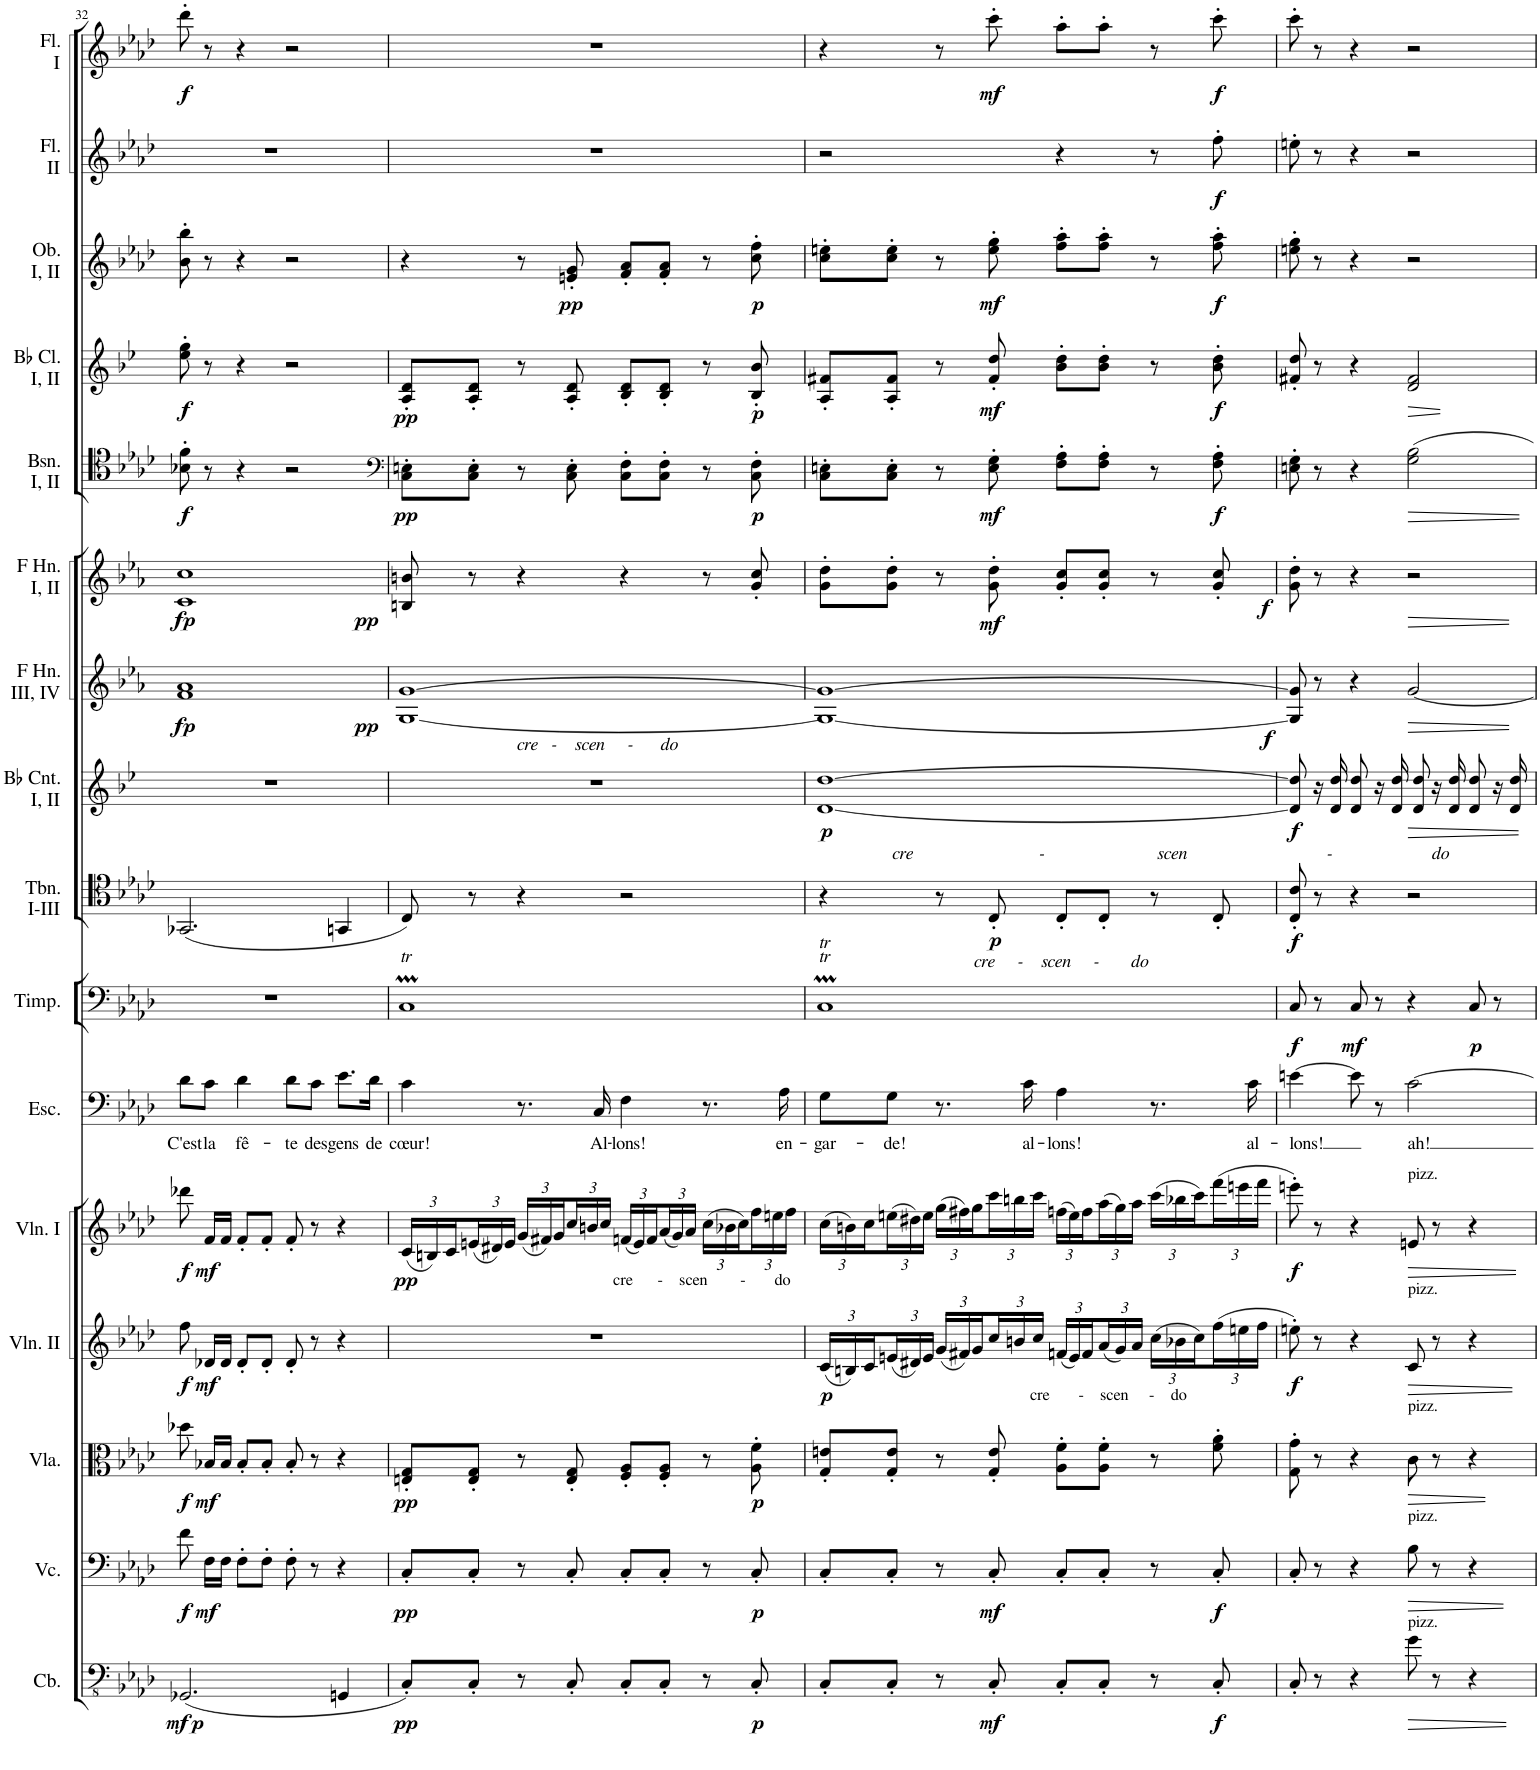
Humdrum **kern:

**kern	**dynam	**kern	**dynam	**kern	**dynam	**kern	**dynam	**kern	**dynam	**kern	**text	**kern	**dynam	**kern	**text	**dynam	**kern	**dynam	**kern	**dynam	**kern	**dynam	**kern	**dynam	**kern	**dynam	**kern	**dynam	**kern	**dynam	**kern	**dynam
*part16	*part16	*part15	*part15	*part14	*part14	*part13	*part13	*part12	*part12	*part11	*part11	*part10	*part10	*part9	*part9	*part9	*part8	*part8	*part7	*part7	*part6	*part6	*part5	*part5	*part4	*part4	*part3	*part3	*part2	*part2	*part1	*part1
*staff16	*staff16	*staff15	*staff15	*staff14	*staff14	*staff13	*staff13	*staff12	*staff12	*staff11	*staff11	*staff10	*staff10	*staff9	*staff9	*staff9	*staff8	*staff8	*staff7	*staff7	*staff6	*staff6	*staff5	*staff5	*staff4	*staff4	*staff3	*staff3	*staff2	*staff2	*staff1	*staff1
*I"Contrabass	*	*I"Violoncello	*	*I"Viola	*	*I"Violin II	*	*I"Violin I	*	*I"Escamillo	*	*I"Timpani	*	*I"Trombone I, II, III	*	*	*I"Bb Cornet I, II	*	*I"Horn in F III, IV	*	*I"Horn in F I, II	*	*I"Bassoon I, II	*	*I"Bb Clarinet I, II	*	*I"Oboe I, II	*	*I"Flute II	*	*I"Flute I	*
*I'Cb.	*	*I'Vc.	*	*I'Vla.	*	*I'Vln. II	*	*I'Vln. I	*	*I'Esc.	*	*I'Timp.	*	*I'Tbn. I-III	*	*	*I'Bb Cnt. I, II	*	*	*	*	*	*I'Bsn. I, II	*	*I'Bb Cl. I, II	*	*I'Ob. I, II	*	*I'Fl. II	*	*I'Fl. I	*
!!LO:PB:g=z
*clefFv4	*	*clefF4	*	*clefC3	*	*clefG2	*	*clefG2	*	*clefF4	*	*clefF4	*	*clefC4	*	*	*clefG2	*	*clefG2	*	*clefG2	*	*clefC4	*	*clefG2	*	*clefG2	*	*clefG2	*	*clefG2	*
*	*	*	*	*	*	*	*	*	*	*	*	*	*	*	*	*	*Trd1c2	*	*Trd4c7	*	*Trd4c7	*	*	*	*Trd1c2	*	*	*	*	*	*	*
*k[b-e-a-d-]	*	*k[b-e-a-d-]	*	*k[b-e-a-d-]	*	*k[b-e-a-d-]	*	*k[b-e-a-d-]	*	*k[b-e-a-d-]	*	*k[b-e-a-d-]	*	*k[b-e-a-d-]	*	*	*k[b-e-]	*	*k[b-e-a-]	*	*k[b-e-a-]	*	*k[b-e-a-d-]	*	*k[b-e-]	*	*k[b-e-a-d-]	*	*k[b-e-a-d-]	*	*k[b-e-a-d-]	*
*M4/4	*	*M4/4	*	*M4/4	*	*M4/4	*	*M4/4	*	*M4/4	*	*M4/4	*	*M4/4	*	*	*M4/4	*	*M4/4	*	*M4/4	*	*M4/4	*	*M4/4	*	*M4/4	*	*M4/4	*	*M4/4	*
*met(c)	*	*met(c)	*	*met(c)	*	*met(c)	*	*met(c)	*	*met(c)	*	*met(c)	*	*met(c)	*	*	*met(c)	*	*met(c)	*	*met(c)	*	*met(c)	*	*met(c)	*	*met(c)	*	*met(c)	*	*met(c)	*
=32	=32	=32	=32	=32	=32	=32	=32	=32	=32	=32	=32	=32	=32	=32	=32	=32	=32	=32	=32	=32	=32	=32	=32	=32	=32	=32	=32	=32	=32	=32	=32	=32
!	!LO:DY:b	!	!	!	!	!	!	!	!	!	!LO:LY:b	!	!	!	!	!	!	!	!	!	!	!	!	!	!	!	!	!	!	!	!	!
!	!LO:DY:n=1:b	!	!LO:DY:b	!	!LO:DY:b	!	!LO:DY:b	!	!LO:DY:b	!	!	!	!	!	!	!	!	!	!	!LO:DY:b	!	!LO:DY:b	!	!LO:DY:b	!	!LO:DY:b	!	!	!	!	!	!LO:DY:b
(2.GGG-X/	mf p	8f\	f	8dd-X\	f	8ff\	f	8ddd-X\	f	8d-\L	C'est	1r	.	(2.GG-X/	.	.	1r	.	1f 1a-	fp	1c 1cc	fp	8B-X\' 8f\'	f	8ee-\' 8gg\'	f	8b-\' 8bb-\'	.	1r	.	8ddd-'\	f
!	!	!	!LO:DY:b	!	!LO:DY:b	!	!LO:DY:b	!	!LO:DY:b	!	!LO:LY:b	!	!	!	!	!	!	!	!	!	!	!	!	!	!	!	!	!	!	!	!	!
.	.	16F\LL	mf	16B-X/LL	mf	16d-X/LL	mf	16f/LL	mf	8c\J	la	.	.	.	.	.	.	.	.	.	.	.	8r	.	8r	.	8r	.	.	.	8r	.
.	.	16F\JJ	.	16B-/JJ	.	16d-/JJ	.	16f/JJ	.	.	.	.	.	.	.	.	.	.	.	.	.	.	.	.	.	.	.	.	.	.	.	.
!	!	!	!	!	!	!	!	!	!	!	!LO:LY:b	!	!	!	!	!	!	!	!	!	!	!	!	!	!	!	!	!	!	!	!	!
.	.	8F'\L	.	8B-'/L	.	8d-'/L	.	8f'/L	.	4d-\	fê-	.	.	.	.	.	.	.	.	.	.	.	4r	.	4r	.	4r	.	.	.	4r	.
.	.	8F'\J	.	8B-'/J	.	8d-'/J	.	8f'/J	.	.	.	.	.	.	.	.	.	.	.	.	.	.	.	.	.	.	.	.	.	.	.	.
!	!	!	!	!	!	!	!	!	!	!	!LO:LY:b	!	!	!	!	!	!	!	!	!	!	!	!	!	!	!	!	!	!	!	!	!
.	.	8F'\	.	8B-'/	.	8d-'/	.	8f'/	.	8d-\L	-te	.	.	.	.	.	.	.	.	.	.	.	2r	.	2r	.	2r	.	.	.	2r	.
!	!	!	!	!	!	!	!	!	!	!	!LO:LY:b	!	!	!	!	!	!	!	!	!	!	!	!	!	!	!	!	!	!	!	!	!
.	.	8r	.	8r	.	8r	.	8r	.	8c\J	des	.	.	.	.	.	.	.	.	.	.	.	.	.	.	.	.	.	.	.	.	.
!	!	!	!	!	!	!	!	!	!	!	!LO:LY:b	!	!	!	!	!	!	!	!	!	!	!	!	!	!	!	!	!	!	!	!	!
4GGGn/	.	4r	.	4r	.	4r	.	4r	.	8.e-\L	gens	.	.	4GGn/	.	.	.	.	.	.	.	.	.	.	.	.	.	.	.	.	.	.
!	!	!	!	!	!	!	!	!	!	!	!LO:LY:b	!	!	!	!	!	!	!	!	!	!	!	!	!	!	!	!	!	!	!	!	!
.	.	.	.	.	.	.	.	.	.	16d-\Jk	de	.	.	.	.	.	.	.	.	.	.	.	.	.	.	.	.	.	.	.	.	.
=33	=33	=33	=33	=33	=33	=33	=33	=33	=33	=33	=33	=33	=33	=33	=33	=33	=33	=33	=33	=33	=33	=33	=33	=33	=33	=33	=33	=33	=33	=33	=33	=33
*	*	*	*	*	*	*	*	*	*	*	*	*	*	*	*	*	*	*	*	*	*	*	*clefF4	*	*	*	*	*	*	*	*	*
*	*	*	*	*	*	*	*	*Xbrackettup	*	*	*	*	*	*	*	*	*	*	*	*	*	*	*	*	*	*	*	*	*	*	*	*
!	!	!	!	!	!	!	!	!	!	!	!	!LO:TX:a:i:t=tr	!	!	!	!	!	!	!	!	!	!	!	!	!	!	!	!	!	!	!	!
!	!LO:DY:b	!	!LO:DY:b	!	!LO:DY:b	!	!	!	!LO:DY:b	!	!LO:LY:b	!	!	!	!	!	!	!	!	!LO:DY:b	!	!LO:DY:b	!	!LO:DY:b	!	!LO:DY:b	!	!	!	!	!	!
*	*	*	*	*	*	*	*	*	*	*	*	*^	*	*	*	*	*	*	*^	*	*	*	*	*	*	*	*	*	*	*	*	*
*	*	*	*	*	*	*	*	*	*	*	*	*tremolo	*	*	*	*	*	*	*	*	*	*	*	*	*	*	*	*	*	*	*	*	*	*
8CC'/L)	pp	8C'/L	pp	8En/' 8G/'L	pp	1r	.	(24c/LL	pp	4c\	cœur!	1Cm	32C!LLL	.	8C/)	.	.	1r	.	[1G [1g	4ryy	pp	8Bn/ 8bn/	pp	8C\' 8En\'L	pp	8A/' 8d/'L	pp	4r	.	1r	.	1r	.
.	.	.	.	.	.	.	.	.	.	.	.	.	32C!	.	.	.	.	.	.	.	.	.	.	.	.	.	.	.	.	.	.	.	.	.
.	.	.	.	.	.	.	.	24Bn/)	.	.	.	.	.	.	.	.	.	.	.	.	.	.	.	.	.	.	.	.	.	.	.	.	.	.
.	.	.	.	.	.	.	.	.	.	.	.	.	32C!	.	.	.	.	.	.	.	.	.	.	.	.	.	.	.	.	.	.	.	.	.
.	.	.	.	.	.	.	.	24c/	.	.	.	.	.	.	.	.	.	.	.	.	.	.	.	.	.	.	.	.	.	.	.	.	.	.
.	.	.	.	.	.	.	.	.	.	.	.	.	32C!	.	.	.	.	.	.	.	.	.	.	.	.	.	.	.	.	.	.	.	.	.
8CC'/J	.	8C'/J	.	8E/' 8G/'J	.	.	.	(24en/	.	.	.	.	32C!	.	8r	.	.	.	.	.	.	.	8r	.	8C\' 8E\'J	.	8A/' 8d/'J	.	.	.	.	.	.	.
.	.	.	.	.	.	.	.	.	.	.	.	.	32C!	.	.	.	.	.	.	.	.	.	.	.	.	.	.	.	.	.	.	.	.	.
.	.	.	.	.	.	.	.	24d#X/)	.	.	.	.	.	.	.	.	.	.	.	.	.	.	.	.	.	.	.	.	.	.	.	.	.	.
.	.	.	.	.	.	.	.	.	.	.	.	.	32C!	.	.	.	.	.	.	.	.	.	.	.	.	.	.	.	.	.	.	.	.	.
.	.	.	.	.	.	.	.	24e/JJ	.	.	.	.	.	.	.	.	.	.	.	.	.	.	.	.	.	.	.	.	.	.	.	.	.	.
.	.	.	.	.	.	.	.	.	.	.	.	.	32C!	.	.	.	.	.	.	.	.	.	.	.	.	.	.	.	.	.	.	.	.	.
!	!	!	!	!	!	!	!	!	!	!	!	!	!	!	!	!	!	!	!	!	!LO:TX:b:i:t=cre   -    scen     -      do	!	!	!	!	!	!	!	!	!	!	!	!	!
8r	.	8r	.	8r	.	.	.	(24g/LL	.	8.r	.	.	32C!	.	4r	.	.	.	.	.	2.ryy	.	4r	.	8r	.	8r	.	8r	.	.	.	.	.
.	.	.	.	.	.	.	.	.	.	.	.	.	32C!	.	.	.	.	.	.	.	.	.	.	.	.	.	.	.	.	.	.	.	.	.
.	.	.	.	.	.	.	.	24f#X/)	.	.	.	.	.	.	.	.	.	.	.	.	.	.	.	.	.	.	.	.	.	.	.	.	.	.
.	.	.	.	.	.	.	.	.	.	.	.	.	32C!	.	.	.	.	.	.	.	.	.	.	.	.	.	.	.	.	.	.	.	.	.
.	.	.	.	.	.	.	.	24g/	.	.	.	.	.	.	.	.	.	.	.	.	.	.	.	.	.	.	.	.	.	.	.	.	.	.
.	.	.	.	.	.	.	.	.	.	.	.	.	32C!	.	.	.	.	.	.	.	.	.	.	.	.	.	.	.	.	.	.	.	.	.
!	!	!	!	!	!	!	!	!	!	!	!	!	!	!	!	!	!	!	!	!	!	!	!	!	!	!	!	!	!	!LO:DY:b	!	!	!	!
8CC'/	.	8C'/	.	8E/' 8G/'	.	.	.	24cc/	.	.	.	.	32C!	.	.	.	.	.	.	.	.	.	.	.	8C\' 8E\'	.	8A/' 8d/'	.	8en/' 8g/'	pp	.	.	.	.
.	.	.	.	.	.	.	.	.	.	.	.	.	32C!	.	.	.	.	.	.	.	.	.	.	.	.	.	.	.	.	.	.	.	.	.
.	.	.	.	.	.	.	.	24bn/	.	.	.	.	.	.	.	.	.	.	.	.	.	.	.	.	.	.	.	.	.	.	.	.	.	.
!	!	!	!	!	!	!	!	!	!	!	!LO:LY:b	!	!	!	!	!	!	!	!	!	!	!	!	!	!	!	!	!	!	!	!	!	!	!
.	.	.	.	.	.	.	.	.	.	16C/	Al-	.	32C!	.	.	.	.	.	.	.	.	.	.	.	.	.	.	.	.	.	.	.	.	.
.	.	.	.	.	.	.	.	24cc/JJ	.	.	.	.	.	.	.	.	.	.	.	.	.	.	.	.	.	.	.	.	.	.	.	.	.	.
.	.	.	.	.	.	.	.	.	.	.	.	.	32C!JJJ	.	.	.	.	.	.	.	.	.	.	.	.	.	.	.	.	.	.	.	.	.
!	!	!	!	!	!	!	!	!LO:TX:b:t=cre      -    scen        -       do	!	!	!	!	!	!	!	!	!	!	!	!	!	!	!	!	!	!	!	!	!	!	!	!	!	!
!	!	!	!	!	!	!	!	!	!	!	!LO:LY:b	!	!	!	!	!	!	!	!	!	!	!	!	!	!	!	!	!	!	!	!	!	!	!
8CC'/L	.	8C'/L	.	8F/' 8A-/'L	.	.	.	(24fn/LL	.	4F\	-lons!	.	32C!LLL	.	2r	.	.	.	.	.	.	.	4r	.	8C\' 8F\'L	.	8B-/' 8d/'L	.	8f/' 8a-/'L	.	.	.	.	.
.	.	.	.	.	.	.	.	.	.	.	.	.	32C!	.	.	.	.	.	.	.	.	.	.	.	.	.	.	.	.	.	.	.	.	.
.	.	.	.	.	.	.	.	24e/)	.	.	.	.	.	.	.	.	.	.	.	.	.	.	.	.	.	.	.	.	.	.	.	.	.	.
.	.	.	.	.	.	.	.	.	.	.	.	.	32C!	.	.	.	.	.	.	.	.	.	.	.	.	.	.	.	.	.	.	.	.	.
.	.	.	.	.	.	.	.	24f/	.	.	.	.	.	.	.	.	.	.	.	.	.	.	.	.	.	.	.	.	.	.	.	.	.	.
.	.	.	.	.	.	.	.	.	.	.	.	.	32C!	.	.	.	.	.	.	.	.	.	.	.	.	.	.	.	.	.	.	.	.	.
8CC'/J	.	8C'/J	.	8F/' 8A-/'J	.	.	.	(24a-/	.	.	.	.	32C!	.	.	.	.	.	.	.	.	.	.	.	8C\' 8F\'J	.	8B-/' 8d/'J	.	8f/' 8a-/'J	.	.	.	.	.
.	.	.	.	.	.	.	.	.	.	.	.	.	32C!	.	.	.	.	.	.	.	.	.	.	.	.	.	.	.	.	.	.	.	.	.
.	.	.	.	.	.	.	.	24g/)	.	.	.	.	.	.	.	.	.	.	.	.	.	.	.	.	.	.	.	.	.	.	.	.	.	.
.	.	.	.	.	.	.	.	.	.	.	.	.	32C!	.	.	.	.	.	.	.	.	.	.	.	.	.	.	.	.	.	.	.	.	.
.	.	.	.	.	.	.	.	24a-/JJ	.	.	.	.	.	.	.	.	.	.	.	.	.	.	.	.	.	.	.	.	.	.	.	.	.	.
.	.	.	.	.	.	.	.	.	.	.	.	.	32C!	.	.	.	.	.	.	.	.	.	.	.	.	.	.	.	.	.	.	.	.	.
8r	.	8r	.	8r	.	.	.	(24cc\LL	.	8.r	.	.	32C!	.	.	.	.	.	.	.	.	.	8r	.	8r	.	8r	.	8r	.	.	.	.	.
.	.	.	.	.	.	.	.	.	.	.	.	.	32C!	.	.	.	.	.	.	.	.	.	.	.	.	.	.	.	.	.	.	.	.	.
.	.	.	.	.	.	.	.	24b-X\	.	.	.	.	.	.	.	.	.	.	.	.	.	.	.	.	.	.	.	.	.	.	.	.	.	.
.	.	.	.	.	.	.	.	.	.	.	.	.	32C!	.	.	.	.	.	.	.	.	.	.	.	.	.	.	.	.	.	.	.	.	.
.	.	.	.	.	.	.	.	24cc\)	.	.	.	.	.	.	.	.	.	.	.	.	.	.	.	.	.	.	.	.	.	.	.	.	.	.
.	.	.	.	.	.	.	.	.	.	.	.	.	32C!	.	.	.	.	.	.	.	.	.	.	.	.	.	.	.	.	.	.	.	.	.
!	!LO:DY:b	!	!LO:DY:b	!	!LO:DY:b	!	!	!	!	!	!	!	!	!	!	!	!	!	!	!	!	!	!	!	!	!LO:DY:b	!	!LO:DY:b	!	!LO:DY:b	!	!	!	!
8CC'/	p	8C'/	p	8A-\' 8f\'	p	.	.	24ff\	.	.	.	.	32C!	.	.	.	.	.	.	.	.	.	8g/' 8cc/'	.	8C\' 8F\'	p	8B-/' 8b-/'	p	8cc\' 8ff\'	p	.	.	.	.
.	.	.	.	.	.	.	.	.	.	.	.	.	32C!	.	.	.	.	.	.	.	.	.	.	.	.	.	.	.	.	.	.	.	.	.
.	.	.	.	.	.	.	.	24een\	.	.	.	.	.	.	.	.	.	.	.	.	.	.	.	.	.	.	.	.	.	.	.	.	.	.
!	!	!	!	!	!	!	!	!	!	!	!LO:LY:b	!	!	!	!	!	!	!	!	!	!	!	!	!	!	!	!	!	!	!	!	!	!	!
.	.	.	.	.	.	.	.	.	.	16A-\	en-	.	32C!	.	.	.	.	.	.	.	.	.	.	.	.	.	.	.	.	.	.	.	.	.
.	.	.	.	.	.	.	.	24ff\JJ	.	.	.	.	.	.	.	.	.	.	.	.	.	.	.	.	.	.	.	.	.	.	.	.	.	.
.	.	.	.	.	.	.	.	.	.	.	.	.	32C!JJJ	.	.	.	.	.	.	.	.	.	.	.	.	.	.	.	.	.	.	.	.	.
*	*	*	*	*	*	*	*	*	*	*	*	*	*	*	*	*	*	*	*	*v	*v	*	*	*	*	*	*	*	*	*	*	*	*	*
=34	=34	=34	=34	=34	=34	=34	=34	=34	=34	=34	=34	=34	=34	=34	=34	=34	=34	=34	=34	=34	=34	=34	=34	=34	=34	=34	=34	=34	=34	=34	=34	=34	=34
*	*	*	*	*	*	*Xbrackettup	*	*	*	*	*	*	*	*	*	*	*	*	*	*	*	*	*	*	*	*	*	*	*	*	*	*	*
*	*	*	*	*	*	*	*	*	*	*	*	*	*	*	*	*	*	*	*	*^	*	*	*	*	*	*	*	*	*	*	*	*	*
!	!	!	!	!	!	!	!	!	!	!	!	!	!	!	!	!	!	!LO:TX:b:i:t=cre                            -                         scen                               -                      do	!	!	!	!	!	!	!	!	!	!	!	!	!	!	!	!
!	!	!	!	!	!	!	!	!	!	!	!	!LO:TX:a:i:t=tr	!	!	!	!	!	!	!	!	!	!	!	!	!	!	!	!	!	!	!	!	!	!
!	!	!	!	!	!	!	!	!	!	!	!	!LO:TX:a:i:t=tr	!	!	!	!	!	!	!	!	!	!	!	!	!	!	!	!	!	!	!	!	!	!
!	!	!	!	!	!	!	!LO:DY:b	!	!	!	!LO:LY:b	!	!	!	!	!	!	!	!LO:DY:b	!	!	!	!	!	!	!	!	!	!	!	!	!	!	!
*	*	*	*	*	*	*	*	*	*	*	*	*	*	*	*	*	*	*	*	*v	*v	*	*	*	*	*	*	*	*	*	*	*	*	*
8CC'/L	.	8C'/L	.	8G/' 8en/'L	.	(24c/LL	p	(24cc\LL	.	8G\L	-gar-	1Cm	32C!LLL	.	4r	.	.	[1d [1dd	p	1G_ 1g_	.	8g\' 8dd\'L	.	8C\' 8En\'L	.	8A/' 8f#X/'L	.	8cc\' 8een\'L	.	2r	.	4r	.
.	.	.	.	.	.	.	.	.	.	.	.	.	32C!	.	.	.	.	.	.	.	.	.	.	.	.	.	.	.	.	.	.	.	.
.	.	.	.	.	.	24Bn/)	.	24bn\)	.	.	.	.	.	.	.	.	.	.	.	.	.	.	.	.	.	.	.	.	.	.	.	.	.
.	.	.	.	.	.	.	.	.	.	.	.	.	32C!	.	.	.	.	.	.	.	.	.	.	.	.	.	.	.	.	.	.	.	.
.	.	.	.	.	.	24c/	.	24cc\	.	.	.	.	.	.	.	.	.	.	.	.	.	.	.	.	.	.	.	.	.	.	.	.	.
.	.	.	.	.	.	.	.	.	.	.	.	.	32C!	.	.	.	.	.	.	.	.	.	.	.	.	.	.	.	.	.	.	.	.
!	!	!	!	!	!	!	!	!	!	!	!LO:LY:b	!	!	!	!	!	!	!	!	!	!	!	!	!	!	!	!	!	!	!	!	!	!
8CC'/J	.	8C'/J	.	8G/' 8e/'J	.	(24en/	.	(24een\	.	8G\J	-de!	.	32C!	.	.	.	.	.	.	.	.	8g\' 8dd\'J	.	8C\' 8E\'J	.	8A/' 8f#/'J	.	8cc\' 8ee\'J	.	.	.	.	.
.	.	.	.	.	.	.	.	.	.	.	.	.	32C!	.	.	.	.	.	.	.	.	.	.	.	.	.	.	.	.	.	.	.	.
.	.	.	.	.	.	24d#X/)	.	24dd#X\)	.	.	.	.	.	.	.	.	.	.	.	.	.	.	.	.	.	.	.	.	.	.	.	.	.
.	.	.	.	.	.	.	.	.	.	.	.	.	32C!	.	.	.	.	.	.	.	.	.	.	.	.	.	.	.	.	.	.	.	.
.	.	.	.	.	.	24e/JJ	.	24ee\JJ	.	.	.	.	.	.	.	.	.	.	.	.	.	.	.	.	.	.	.	.	.	.	.	.	.
.	.	.	.	.	.	.	.	.	.	.	.	.	32C!	.	.	.	.	.	.	.	.	.	.	.	.	.	.	.	.	.	.	.	.
8r	.	8r	.	8r	.	(24g/LL	.	(24gg\LL	.	8.r	.	.	32C!	.	8r	.	.	.	.	.	.	8r	.	8r	.	8r	.	8r	.	.	.	8r	.
.	.	.	.	.	.	.	.	.	.	.	.	.	32C!	.	.	.	.	.	.	.	.	.	.	.	.	.	.	.	.	.	.	.	.
.	.	.	.	.	.	24f#X/)	.	24ff#X\)	.	.	.	.	.	.	.	.	.	.	.	.	.	.	.	.	.	.	.	.	.	.	.	.	.
.	.	.	.	.	.	.	.	.	.	.	.	.	32C!	.	.	.	.	.	.	.	.	.	.	.	.	.	.	.	.	.	.	.	.
.	.	.	.	.	.	24g/	.	24gg\	.	.	.	.	.	.	.	.	.	.	.	.	.	.	.	.	.	.	.	.	.	.	.	.	.
.	.	.	.	.	.	.	.	.	.	.	.	.	32C!	.	.	.	.	.	.	.	.	.	.	.	.	.	.	.	.	.	.	.	.
!	!LO:DY:b	!	!LO:DY:b	!	!	!	!	!	!	!	!	!	!	!	!	!	!LO:DY:b	!	!	!	!	!	!LO:DY:b	!	!LO:DY:b	!	!LO:DY:b	!	!LO:DY:b	!	!	!	!LO:DY:b
8CC'/	mf	8C'/	mf	8G/' 8e/'	.	24cc/	.	24ccc\	.	.	.	.	32C!	.	8C'/	.	p	.	.	.	.	8g\' 8dd\'	mf	8E\' 8G\'	mf	8f#/' 8dd/'	mf	8ee\' 8gg\'	mf	.	.	8ccc'\	mf
.	.	.	.	.	.	.	.	.	.	.	.	.	32C!	.	.	.	.	.	.	.	.	.	.	.	.	.	.	.	.	.	.	.	.
.	.	.	.	.	.	24bn/	.	24bbn\	.	.	.	.	.	.	.	.	.	.	.	.	.	.	.	.	.	.	.	.	.	.	.	.	.
!	!	!	!	!	!	!	!	!	!	!	!LO:LY:b	!	!	!	!	!	!	!	!	!	!	!	!	!	!	!	!	!	!	!	!	!	!
.	.	.	.	.	.	.	.	.	.	16c\	al-	.	32C!	.	.	.	.	.	.	.	.	.	.	.	.	.	.	.	.	.	.	.	.
!	!	!	!	!	!	!LO:TX:b:t=cre       -    scen     -    do	!	!	!	!	!	!	!	!	!	!	!	!	!	!	!	!	!	!	!	!	!	!	!	!	!	!	!
.	.	.	.	.	.	24cc/JJ	.	24ccc\JJ	.	.	.	.	.	.	.	.	.	.	.	.	.	.	.	.	.	.	.	.	.	.	.	.	.
.	.	.	.	.	.	.	.	.	.	.	.	.	32C!JJJ	.	.	.	.	.	.	.	.	.	.	.	.	.	.	.	.	.	.	.	.
!	!	!	!	!	!	!	!	!	!	!	!LO:LY:b	!	!	!	!	!LO:LY:b	!	!	!	!	!	!	!	!	!	!	!	!	!	!	!	!	!
8CC'/L	.	8C'/L	.	8A-\' 8f\'L	.	(24fn/LL	.	(24ffn\LL	.	4A-\	-lons!	.	32C!LLL	.	8C'/L	cre - scen - do	.	.	.	.	.	8g/' 8cc/'L	.	8F\' 8A-\'L	.	8b-\' 8dd\'L	.	8ff\' 8aa-\'L	.	4r	.	8aa-'\L	.
.	.	.	.	.	.	.	.	.	.	.	.	.	32C!	.	.	.	.	.	.	.	.	.	.	.	.	.	.	.	.	.	.	.	.
.	.	.	.	.	.	24e/)	.	24ee\)	.	.	.	.	.	.	.	.	.	.	.	.	.	.	.	.	.	.	.	.	.	.	.	.	.
.	.	.	.	.	.	.	.	.	.	.	.	.	32C!	.	.	.	.	.	.	.	.	.	.	.	.	.	.	.	.	.	.	.	.
.	.	.	.	.	.	24f/	.	24ff\	.	.	.	.	.	.	.	.	.	.	.	.	.	.	.	.	.	.	.	.	.	.	.	.	.
.	.	.	.	.	.	.	.	.	.	.	.	.	32C!	.	.	.	.	.	.	.	.	.	.	.	.	.	.	.	.	.	.	.	.
8CC'/J	.	8C'/J	.	8A-\' 8f\'J	.	(24a-/	.	(24aa-\	.	.	.	.	32C!	.	8C'/J	.	.	.	.	.	.	8g/' 8cc/'J	.	8F\' 8A-\'J	.	8b-\' 8dd\'J	.	8ff\' 8aa-\'J	.	.	.	8aa-'\J	.
.	.	.	.	.	.	.	.	.	.	.	.	.	32C!	.	.	.	.	.	.	.	.	.	.	.	.	.	.	.	.	.	.	.	.
.	.	.	.	.	.	24g/)	.	24gg\)	.	.	.	.	.	.	.	.	.	.	.	.	.	.	.	.	.	.	.	.	.	.	.	.	.
.	.	.	.	.	.	.	.	.	.	.	.	.	32C!	.	.	.	.	.	.	.	.	.	.	.	.	.	.	.	.	.	.	.	.
.	.	.	.	.	.	24a-/JJ	.	24aa-\JJ	.	.	.	.	.	.	.	.	.	.	.	.	.	.	.	.	.	.	.	.	.	.	.	.	.
.	.	.	.	.	.	.	.	.	.	.	.	.	32C!	.	.	.	.	.	.	.	.	.	.	.	.	.	.	.	.	.	.	.	.
8r	.	8r	.	8r	.	(24cc\LL	.	(24ccc\LL	.	8.r	.	.	32C!	.	8r	.	.	.	.	.	.	8r	.	8r	.	8r	.	8r	.	8r	.	8r	.
.	.	.	.	.	.	.	.	.	.	.	.	.	32C!	.	.	.	.	.	.	.	.	.	.	.	.	.	.	.	.	.	.	.	.
.	.	.	.	.	.	24b-X\	.	24bb-X\	.	.	.	.	.	.	.	.	.	.	.	.	.	.	.	.	.	.	.	.	.	.	.	.	.
.	.	.	.	.	.	.	.	.	.	.	.	.	32C!	.	.	.	.	.	.	.	.	.	.	.	.	.	.	.	.	.	.	.	.
.	.	.	.	.	.	24cc\)	.	24ccc\)	.	.	.	.	.	.	.	.	.	.	.	.	.	.	.	.	.	.	.	.	.	.	.	.	.
.	.	.	.	.	.	.	.	.	.	.	.	.	32C!	.	.	.	.	.	.	.	.	.	.	.	.	.	.	.	.	.	.	.	.
!	!LO:DY:b	!	!LO:DY:b	!	!	!	!	!	!	!	!	!	!	!	!	!	!	!	!	!	!	!	!	!	!LO:DY:b	!	!LO:DY:b	!	!LO:DY:b	!	!LO:DY:b	!	!LO:DY:b
8CC'/	f	8C'/	f	8f\' 8a-\'	.	(24ff\	.	(24fff\	.	.	.	.	32C!	.	8C'/	.	.	.	.	.	.	8g/' 8cc/'	.	8F\' 8A-\'	f	8b-\' 8dd\'	f	8ff\' 8aa-\'	f	8ff'\	f	8ccc'\	f
.	.	.	.	.	.	.	.	.	.	.	.	.	32C!	.	.	.	.	.	.	.	.	.	.	.	.	.	.	.	.	.	.	.	.
.	.	.	.	.	.	24een\	.	24eeen\	.	.	.	.	.	.	.	.	.	.	.	.	.	.	.	.	.	.	.	.	.	.	.	.	.
!	!	!	!	!	!	!	!	!	!	!	!LO:LY:b	!	!	!	!	!	!	!	!	!	!	!	!	!	!	!	!	!	!	!	!	!	!
.	.	.	.	.	.	.	.	.	.	16c\	al-	.	32C!	.	.	.	.	.	.	.	.	.	.	.	.	.	.	.	.	.	.	.	.
.	.	.	.	.	.	24ff\JJ	.	24fff\JJ	.	.	.	.	.	.	.	.	.	.	.	.	.	.	.	.	.	.	.	.	.	.	.	.	.
.	.	.	.	.	.	.	.	.	.	.	.	.	32C!JJJ	.	.	.	.	.	.	.	.	.	.	.	.	.	.	.	.	.	.	.	.
*	*	*	*	*	*	*	*	*	*	*	*	*Xtremolo	*	*	*	*	*	*	*	*	*	*	*	*	*	*	*	*	*	*	*	*	*
*	*	*	*	*	*	*	*	*	*	*	*	*v	*v	*	*	*	*	*	*	*	*	*	*	*	*	*	*	*	*	*	*	*	*
=35	=35	=35	=35	=35	=35	=35	=35	=35	=35	=35	=35	=35	=35	=35	=35	=35	=35	=35	=35	=35	=35	=35	=35	=35	=35	=35	=35	=35	=35	=35	=35	=35
!	!	!	!	!	!	!	!LO:DY:b	!	!LO:DY:b	!	!LO:LY:b	!	!LO:DY:b	!	!	!LO:DY:b	!	!LO:DY:b	!	!LO:DY:b	!	!LO:DY:b	!	!	!	!	!	!	!	!	!	!
8CC'/	.	8C'/	.	8G\' 8g\'	.	8een'\)	f	8eeen'\)	f	[4en\	-lons!	8C/	f	8C/' 8c/'	.	f	8d/] 8dd/]	f	8G/] 8g/]	f	8g\' 8dd\'	f	8En\' 8G\'	.	8f#X/' 8dd/'	.	8een\' 8gg\'	.	8een'\	.	8ccc'\	.
8r	.	8r	.	8r	.	8r	.	8r	.	.	.	8r	.	8r	.	.	16r	.	8r	.	8r	.	8r	.	8r	.	8r	.	8r	.	8r	.
.	.	.	.	.	.	.	.	.	.	.	.	.	.	.	.	.	16d/ 16dd/	.	.	.	.	.	.	.	.	.	.	.	.	.	.	.
!	!	!	!	!	!	!	!	!	!	!	!	!	!LO:DY:b	!	!	!	!	!	!	!	!	!	!	!	!	!	!	!	!	!	!	!
4r	.	4r	.	4r	.	4r	.	4r	.	8e\]	.	8C/	mf	4r	.	.	8d/ 8dd/	.	4r	.	4r	.	4r	.	4r	.	4r	.	4r	.	4r	.
.	.	.	.	.	.	.	.	.	.	8r	.	8r	.	.	.	.	16r	.	.	.	.	.	.	.	.	.	.	.	.	.	.	.
.	.	.	.	.	.	.	.	.	.	.	.	.	.	.	.	.	16d/ 16dd/	.	.	.	.	.	.	.	.	.	.	.	.	.	.	.
!	!	!	!	!	!	!	!	!LO:TX:a:t=pizz.	!	!	!	!	!	!	!	!	!	!	!	!	!	!	!	!	!	!	!	!	!	!	!	!
!	!	!	!	!	!	!LO:TX:a:t=pizz.	!	!	!	!	!	!	!	!	!	!	!	!	!	!	!	!	!	!	!	!	!	!	!	!	!	!
!	!	!	!	!LO:TX:a:t=pizz.	!	!	!	!	!	!	!	!	!	!	!	!	!	!	!	!	!	!	!	!	!	!	!	!	!	!	!	!
!	!	!LO:TX:a:t=pizz.	!	!	!	!	!	!	!	!	!	!	!	!	!	!	!	!	!	!	!	!	!	!	!	!	!	!	!	!	!	!
!LO:TX:a:t=pizz.	!	!	!	!	!	!	!	!	!	!	!	!	!	!	!	!	!	!	!	!	!	!	!	!	!	!	!	!	!	!	!	!
!	!	!	!	!	!	!	!	!	!	!	!LO:LY:b	!	!	!	!	!	!	!	!	!	!	!	!	!	!	!	!	!	!	!	!	!
8G\	.	8B-\	.	8c\	.	8c/	.	8en/	.	[2c\	ah!	4r	.	2r	.	.	8d/ 8dd/	.	[2g/	.	2r	.	2G\ 2B-\	.	2d/ 2f#/	.	2r	.	2r	.	2r	.
8r	.	8r	.	8r	.	8r	.	8r	.	.	.	.	.	.	.	.	16r	.	.	.	.	.	.	.	.	.	.	.	.	.	.	.
.	.	.	.	.	.	.	.	.	.	.	.	.	.	.	.	.	16d/ 16dd/	.	.	.	.	.	.	.	.	.	.	.	.	.	.	.
!	!	!	!	!	!	!	!	!	!	!	!	!	!LO:DY:b	!	!	!	!	!	!	!	!	!	!	!	!	!	!	!	!	!	!	!
4r	.	4r	.	4r	.	4r	.	4r	.	.	.	8C/	p	.	.	.	8d/ 8dd/	.	.	.	.	.	.	.	.	.	.	.	.	.	.	.
.	.	.	.	.	.	.	.	.	.	.	.	8r	.	.	.	.	16r	.	.	.	.	.	.	.	.	.	.	.	.	.	.	.
.	.	.	.	.	.	.	.	.	.	.	.	.	.	.	.	.	16d/ 16dd/	.	.	.	.	.	.	.	.	.	.	.	.	.	.	.
=	=	=	=	=	=	=	=	=	=	=	=	=	=	=	=	=	=	=	=	=	=	=	=	=	=	=	=	=	=	=	=	=
*-	*-	*-	*-	*-	*-	*-	*-	*-	*-	*-	*-	*-	*-	*-	*-	*-	*-	*-	*-	*-	*-	*-	*-	*-	*-	*-	*-	*-	*-	*-	*-	*-
